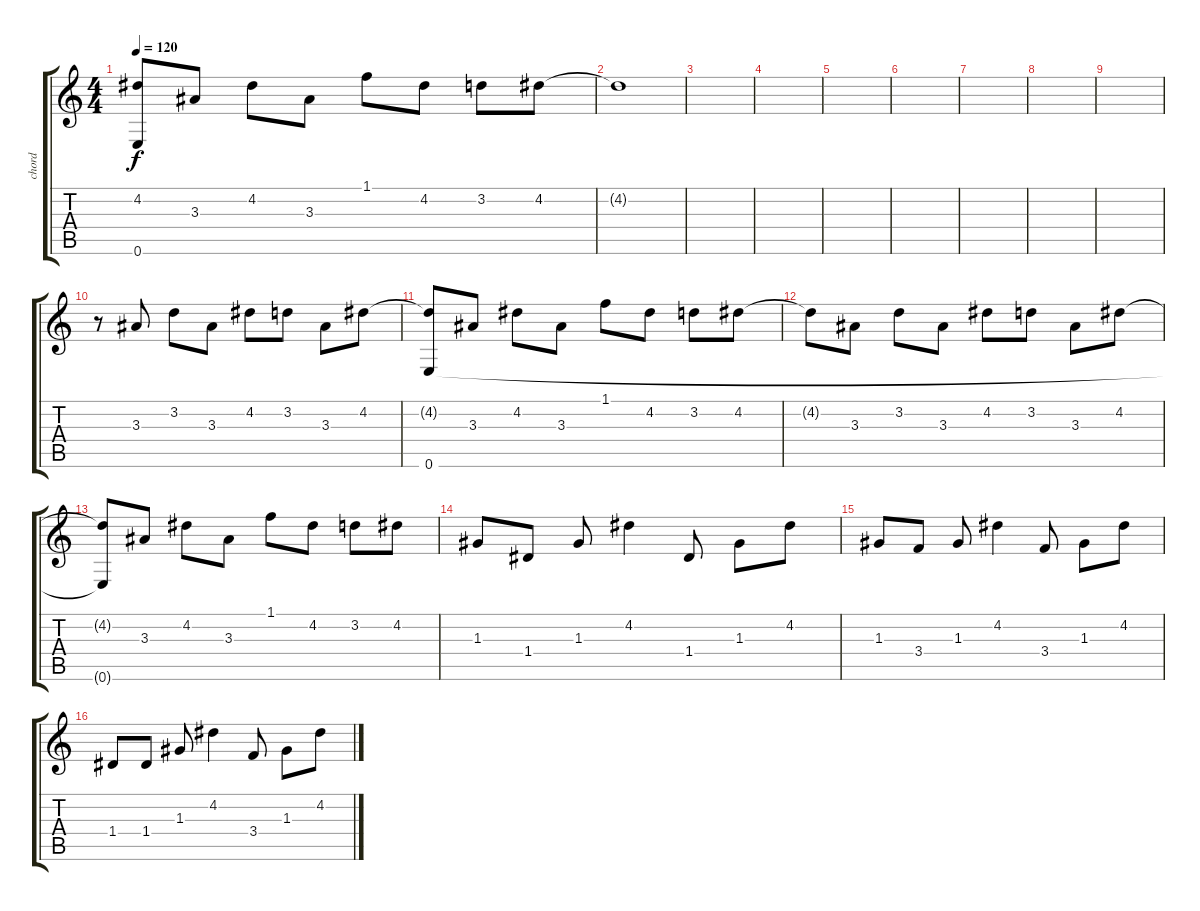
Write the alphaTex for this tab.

\track ("chord" "chord") {instrument electricguitarclean}
\staff {score tabs}
\tuning (E4 B3 G3 D3 A2 E2) {hide}
\ts (4 4)
\tempo 120
\clef g2
\ks c
(4.2{t} 0.6{t}).8{dy f} 3.3.8 4.2.8 3.3.8 1.1.8 4.2.8 3.2.8 4.2.8 |
4.2{t}.1 |
|
|
|
|
|
|
|
r.8 3.3.8 3.2.8 3.3.8 4.2.8 3.2.8 3.3.8 4.2.8 |
(4.2{t} 0.6).8 3.3.8 4.2.8 3.3.8 1.1.8 4.2.8 3.2.8 4.2.8 |
4.2{t}.8 3.3.8 3.2.8 3.3.8 4.2.8 3.2.8 3.3.8 4.2.8 |
(4.2{t} 0.6{t}).8 3.3.8 4.2.8 3.3.8 1.1.8 4.2.8 3.2.8 4.2.8 |
1.3.8 1.4.8 1.3.8 4.2.4 1.4.8 1.3.8 4.2.8 |
1.3.8 3.4.8 1.3.8 4.2.4 3.4.8 1.3.8 4.2.8 |
1.4.8 1.4.8 1.3.8 4.2.4 3.4.8 1.3.8 4.2.8
